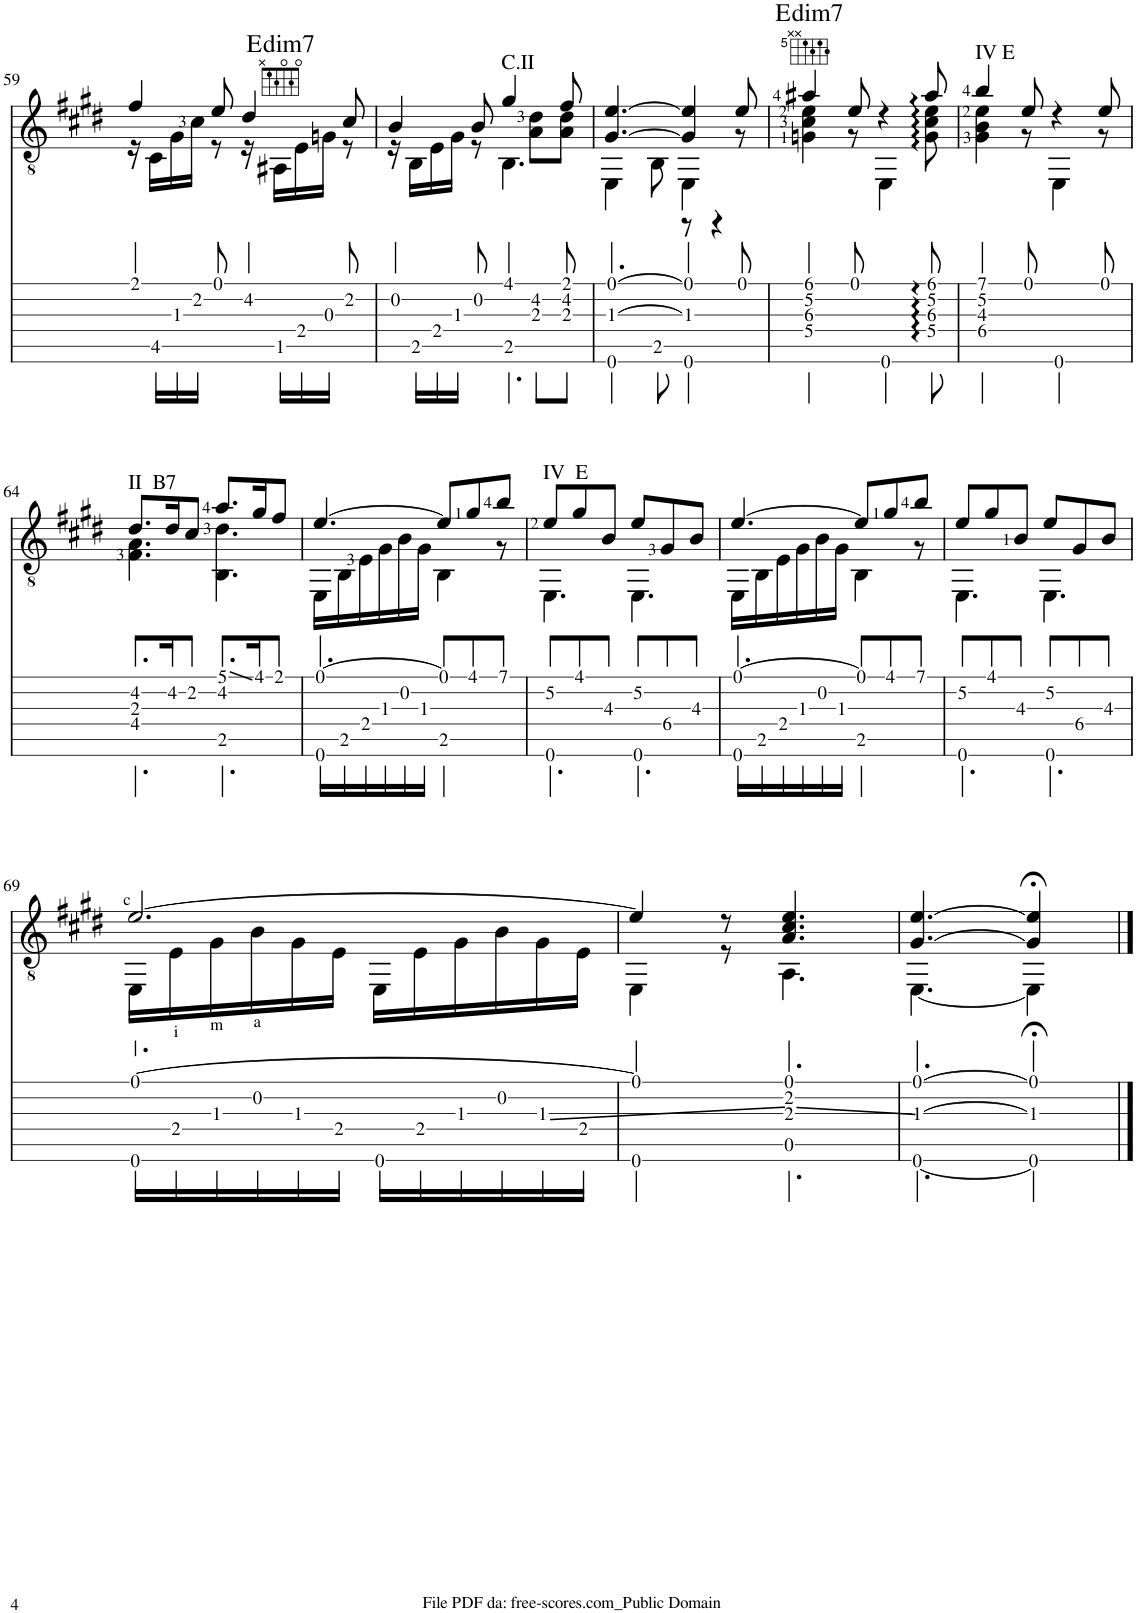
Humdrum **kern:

**kern	**kern	**harte
*part2	*part1	*part1
*staff2	*staff1	*
*I"Chitarra classica (Intavolatura)	*I"Guitar	*
!!LO:PB:g=z
*	*clefGv2	*
*k[f#c#g#d#]	*k[f#c#g#d#]	*
*M6/8	*M6/8	*
=59	=59	=59
*^	*^	*
4f#/	16r	4f#/	16r	.
.	16C#\LL	.	16C#\LL	.
.	16G#\	.	16G#\	.
.	16c#\JJ	.	16c#\JJ	.
8e/	8r	8e/	8r	.
4d#/	16r	4d#/	16r	.
!	!	!	!	!LO:H:kt=dim7
.	16AA#X\LL	.	16AA#X\LL	E:dim7
.	16E\	.	16E\	.
.	16Gn\JJ	.	16Gn\JJ	.
8c#/	8r	8c#/	8r	.
=60	=60	=60	=60	=60
*	*^	*	*^	*
4B/	16r	4.ryy	4B/	16r	4.ryy	.
.	16BB\LL	.	.	16BB\LL	.	.
.	16E\	.	.	16E\	.	.
.	16G#\JJ	.	.	16G#\JJ	.	.
8B/	8r	.	8B/	8r	.	.
!	!	!	!LO:TX:a:t=C.II	!	!	!
4g#/	8ryy	4.BB\	4g#/	8ryy	4.BB\	.
.	8A\ 8d#\L	.	.	8A\ 8d#\L	.	.
8f#/	8A\ 8d#\J	.	8f#/	8A\ 8d#\J	.	.
*	*v	*v	*	*	*	*
=61	=61	=61	=61	=61	=61
[4.G#/ [4.e/	4EE\	[4.G#/ [4.e/	4EE\	4.ryy	.
.	8BB\	.	8BB\	.	.
4G#/] 4e/]	4EE\	4G#/] 4e/]	4EE\	8r	.
.	.	.	.	4r	.
8e/	8r	8e/	8r	.	.
*	*	*	*v	*v	*
=62	=62	=62	=62	=62
!	!	!	!	!LO:H:kt=dim7
4a#X/	4Gn\ 4c#\ 4e\	4a#X/	4Gn\ 4c#\ 4e\	E:dim7
8e/	8r	8e/	8r	.
4r	4EE\	4r	4EE\	.
8a#/	8G\:: 8c#\:: 8e\::	8a#/	8G\:: 8c#\:: 8e\::	.
=63	=63	=63	=63	=63
!	!	!LO:TX:a:t=IV E	!	!
4b/	4G#\ 4B\ 4e\	4b/	4G#\ 4B\ 4e\	.
8e/	8r	8e/	8r	.
4r	4EE\	4r	4EE\	.
8e/	8r	8e/	8r	.
!!LO:LB:g=z	!!
=64	=64	=64	=64	=64
!	!	!LO:TX:a:t=II  B7	!	!
8.d#/L	4.F#\ 4.A\	8.d#/L	4.F#\ 4.A\	.
16d#/K	.	16d#/K	.	.
8c#/J	.	8c#/J	.	.
8.a/L	4.BB\ 4.d#\	8.a/L	4.BB\ 4.d#\	.
16g#/K	.	16g#/K	.	.
8f#/J	.	8f#/J	.	.
=65	=65	=65	=65	=65
[4.e/	16EE\LL	[4.e/	16EE\LL	.
.	16BB\	.	16BB\	.
.	16E\	.	16E\	.
.	16G#\	.	16G#\	.
.	16B\	.	16B\	.
.	16G#\JJ	.	16G#\JJ	.
8e/L]	4BB\	8e/L]	4BB\	.
8g#/	.	8g#/	.	.
8b/J	8r	8b/J	8r	.
=66	=66	=66	=66	=66
!	!	!LO:TX:a:t=IV  E	!	!
8e/L	4.EE\	8e/L	4.EE\	.
8g#/	.	8g#/	.	.
8B/J	.	8B/J	.	.
8e/L	4.EE\	8e/L	4.EE\	.
8G#/	.	8G#/	.	.
8B/J	.	8B/J	.	.
=67	=67	=67	=67	=67
[4.e/	16EE\LL	[4.e/	16EE\LL	.
.	16BB\	.	16BB\	.
.	16E\	.	16E\	.
.	16G#\	.	16G#\	.
.	16B\	.	16B\	.
.	16G#\JJ	.	16G#\JJ	.
8e/L]	4BB\	8e/L]	4BB\	.
8g#/	.	8g#/	.	.
8b/J	8r	8b/J	8r	.
=68	=68	=68	=68	=68
8e/L	4.EE\	8e/L	4.EE\	.
8g#/	.	8g#/	.	.
8B/J	.	8B/J	.	.
8e/L	4.EE\	8e/L	4.EE\	.
8G#/	.	8G#/	.	.
8B/J	.	8B/J	.	.
!!LO:LB:g=z	!!
=69	=69	=69	=69	=69
[2.e/	16EE\LL	[2.e/	16EE\LL	.
.	16E\	.	16E\	.
.	16G#\	.	16G#\	.
.	16B\	.	16B\	.
.	16G#\	.	16G#\	.
.	16E\JJ	.	16E\JJ	.
.	16EE\LL	.	16EE\LL	.
.	16E\	.	16E\	.
.	16G#\	.	16G#\	.
.	16B\	.	16B\	.
.	16G#\	.	16G#\	.
.	16E\JJ	.	16E\JJ	.
=70	=70	=70	=70	=70
4e/]	4EE\	4e/]	4EE\	.
8r	8r	8r	8r	.
4.A/ 4.c#/ 4.e/	4.AA\	4.A/ 4.c#/ 4.e/	4.AA\	.
=71	=71	=71	=71	=71
[4.G#/ [4.e/	[4.EE\	[4.G#/ [4.e/	[4.EE\	.
4G#/];< 4e/];<	4EE\]	4G#/];< 4e/];<	4EE\]	.
*v	*v	*	*	*
*	*v	*v	*
==	==	==
*-	*-	*-
